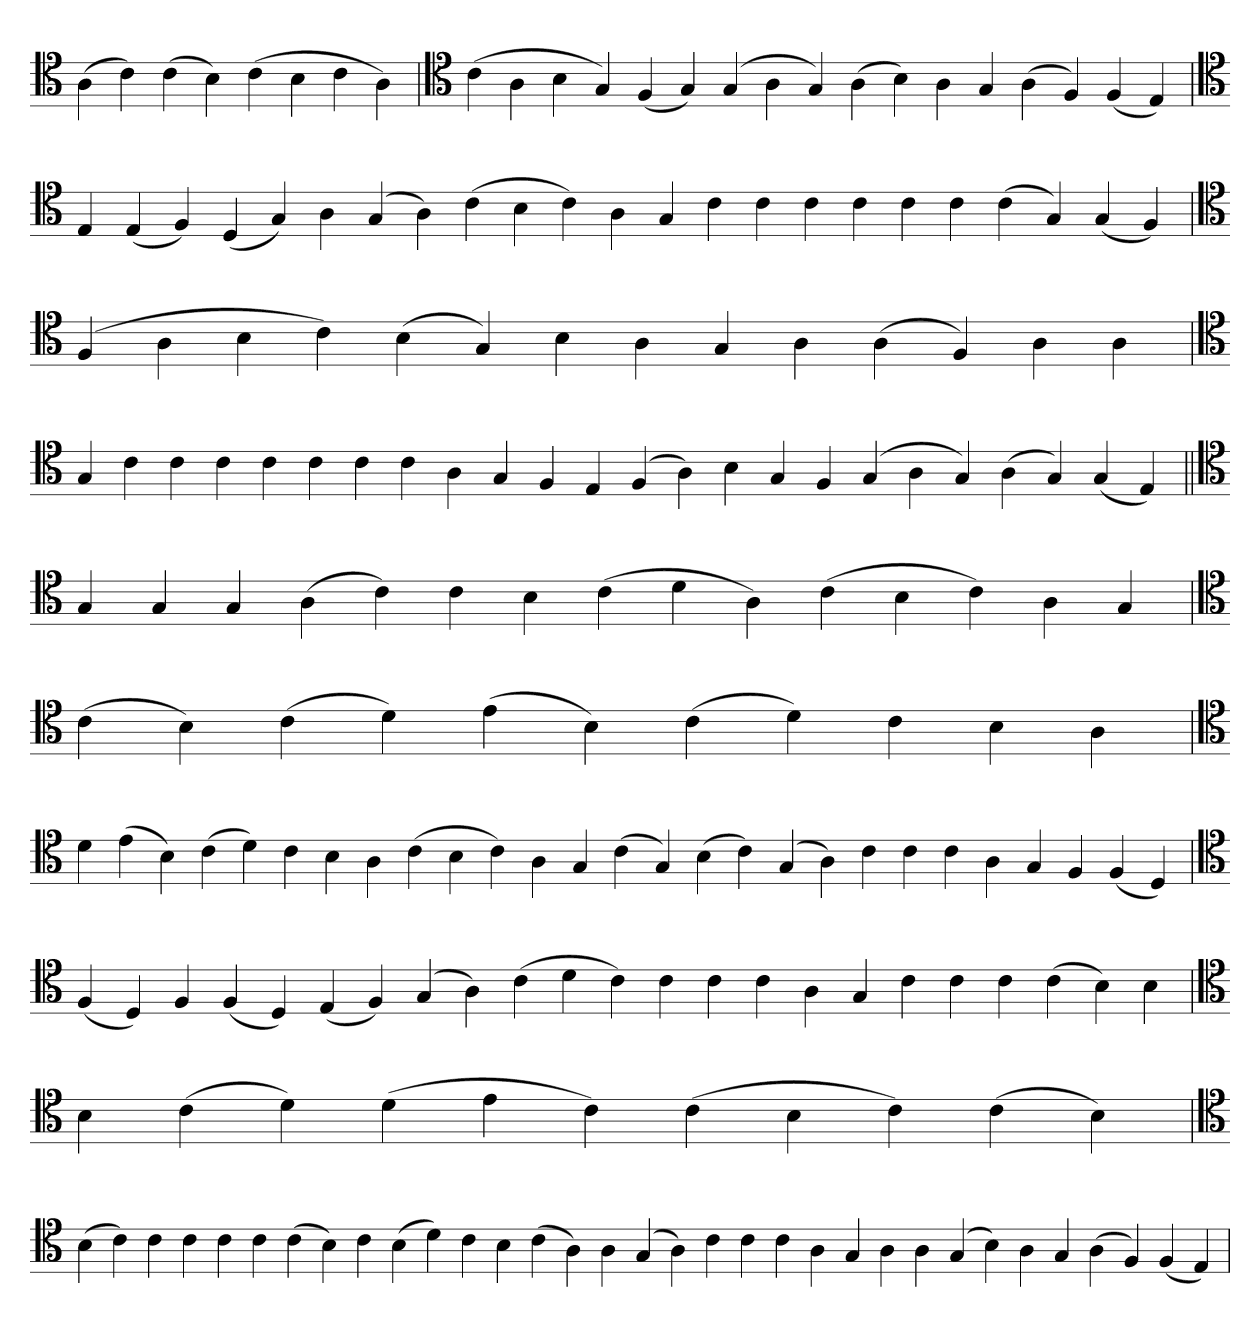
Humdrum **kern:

**kern
*part1
*staff1
*clefC4
=
(4A
4c)
(4c
4B)
(4c
4B
4c
4A)
=`
*clefC4
(4c
4A
4B
4G)
(4F
4G)
(4G
4A
4G)
(4A
4B)
4A
4G
(4A
4F)
(4F
4E)
='
*clefC4
4E
(4E
4F)
(4D
4G)
4A
(4G
4A)
(4c
4B
4c)
4A
4G
4c
4c
4c
4c
4c
4c
(4c
4G)
(4G
4F)
=`
*clefC4
(4F
4A
4B
4c)
(4B
4G)
4B
4A
4G
4A
(4A
4F)
4A
4A
=`
*clefC4
4G
4c
4c
4c
4c
4c
4c
4c
4A
4G
4F
4E
(4F
4A)
4B
4G
4F
(4G
4A
4G)
(4A
4G)
(4G
4E)
=||
*clefC4
4G
4G
4G
(4A
4c)
4c
4B
(4c
4d
4A)
(4c
4B
4c)
4A
4G
=`
*clefC4
(4c
4B)
(4c
4d)
(4e
4B)
(4c
4d)
4c
4B
4A
=`
*clefC4
4d
(4e
4B)
(4c
4d)
4c
4B
4A
(4c
4B
4c)
4A
4G
(4c
4G)
(4B
4c)
(4G
4A)
4c
4c
4c
4A
4G
4F
(4F
4D)
='
*clefC4
(4F
4D)
4F
(4F
4D)
(4E
4F)
(4G
4A)
(4c
4d
4c)
4c
4c
4c
4A
4G
4c
4c
4c
(4c
4B)
4B
='
*clefC4
4B
(4c
4d)
(4d
4e
4c)
(4c
4B
4c)
(4c
4B)
=`
*clefC4
(4B
4c)
4c
4c
4c
4c
(4c
4B)
4c
(4B
4d)
4c
4B
(4c
4A)
4A
(4G
4A)
4c
4c
4c
4A
4G
4A
4A
(4G
4B)
4A
4G
(4A
4F)
(4F
4E)
=
*-
